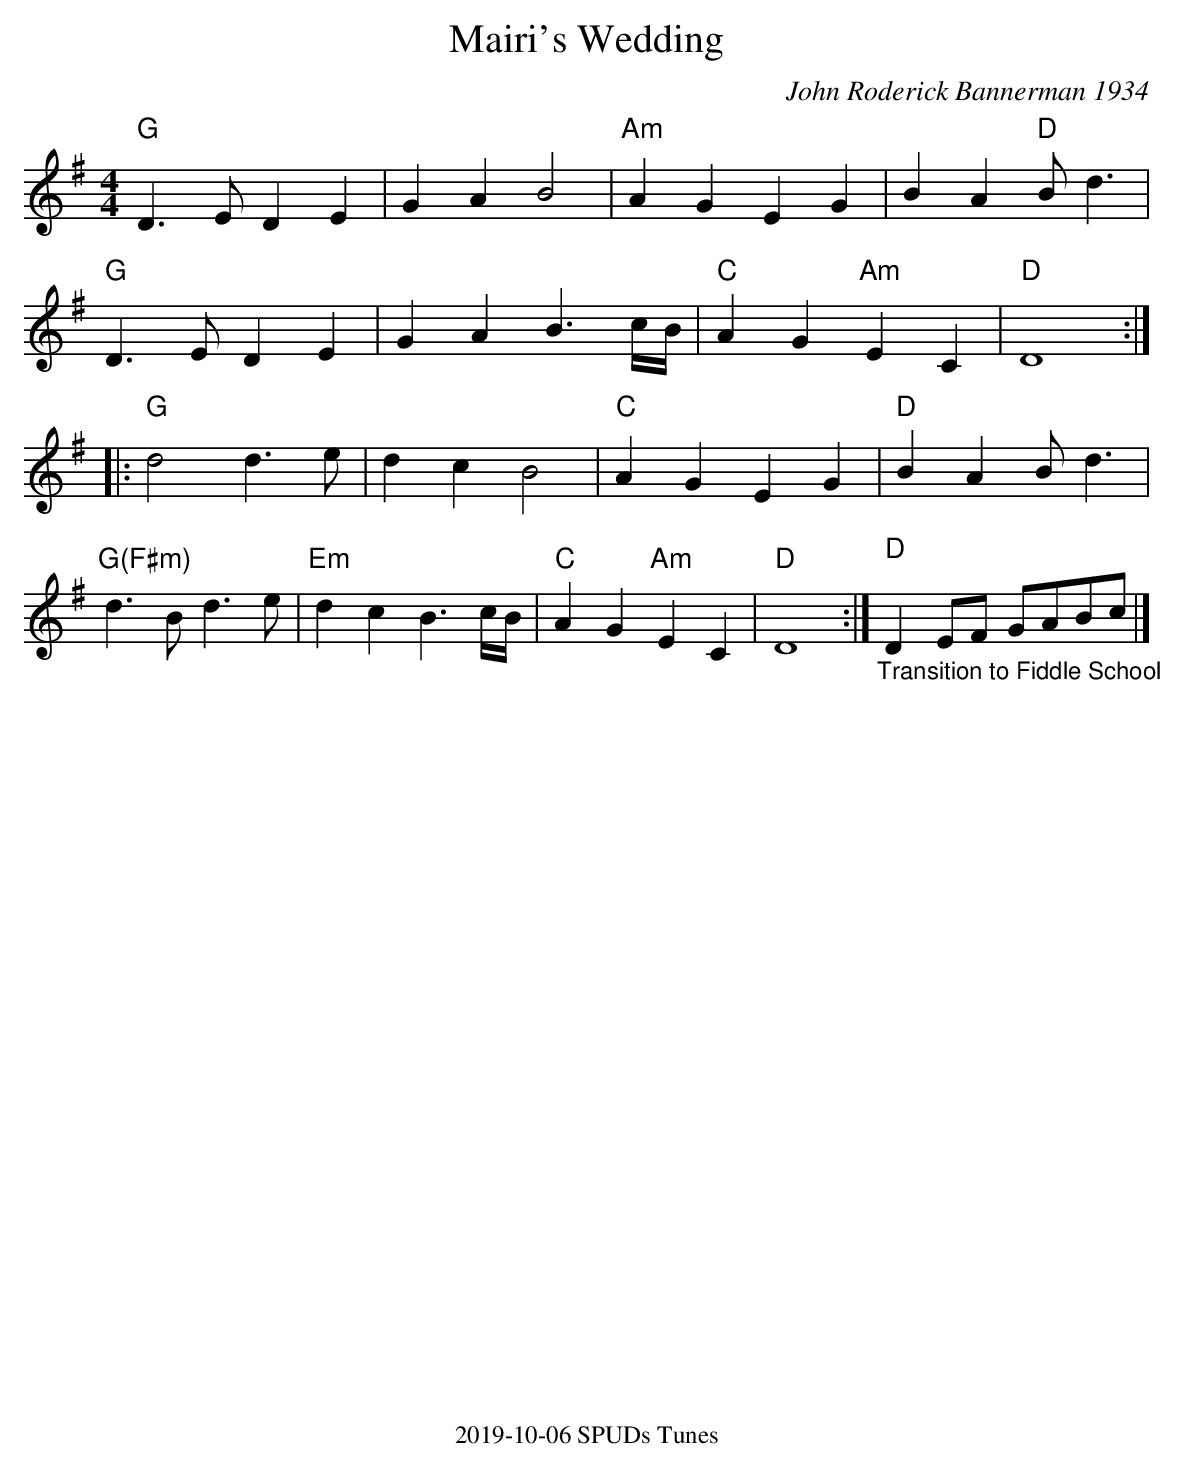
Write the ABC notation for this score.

X:1
T:Mairi's Wedding
C:John Roderick Bannerman 1934
M:4/4
L:1/8
K:G
"G"D3E D2E2|G2A2 B4|"Am"A2G2 E2G2|B2A2 "D"Bd3|
"G"D3E D2E2|G2A2 B2>cB/|"C"A2G2 "Am"E2C2|"D"D8:|
|:"G"d4 d2>e2|d2c2 B4|"C"A2G2 E2G2|"D"B2A2 Bd3|
"G(F#m)"d3B d2>e2|"Em"d2c2 B2>cB/|"C"A2G2 "Am"E2C2|"D"D8:|"_Transition to Fiddle School""D"D2 EF GABc|]
